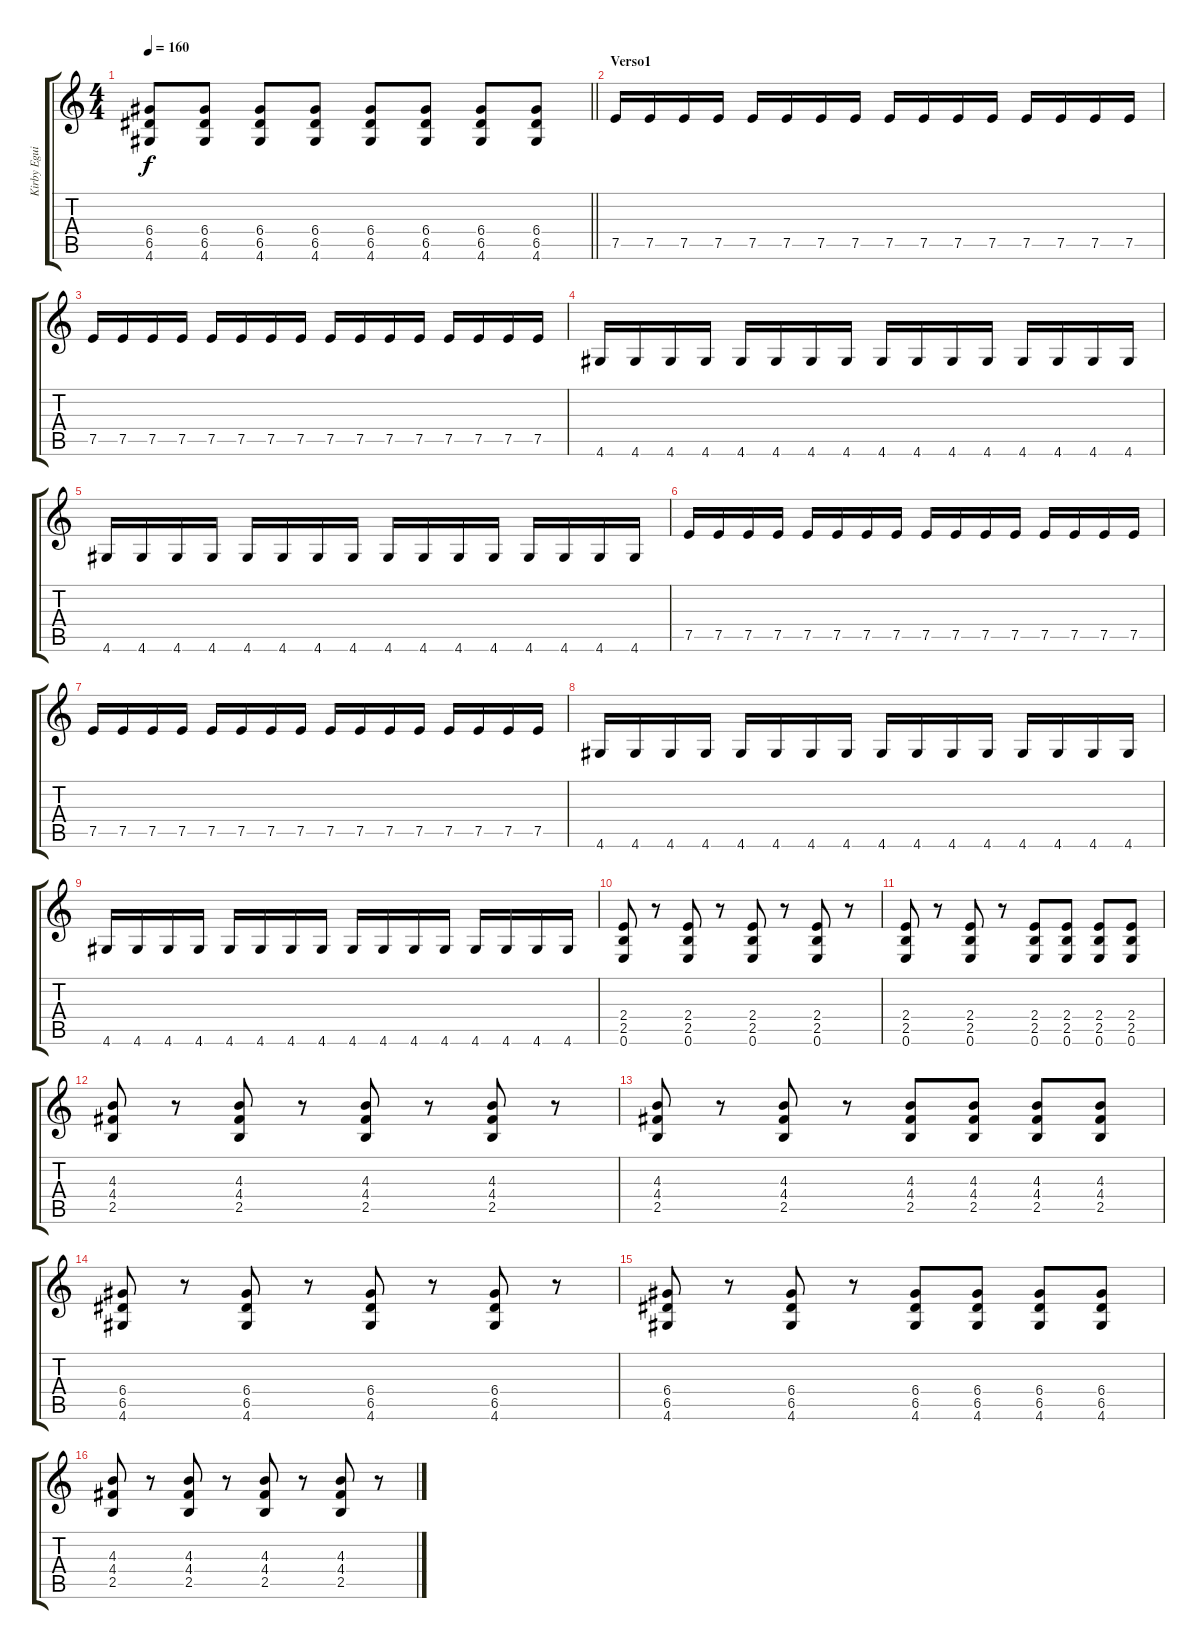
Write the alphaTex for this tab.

\track ("Kirby Eguiarte" "Kirby Egui") {instrument distortionguitar}
\staff {score tabs}
\tuning (E4 B3 G3 D3 A2 E2) {hide}
\ts (4 4)
\tempo 160
\clef g2
\barLineRight lightlight
\ks c
(6.4 6.5 4.6).8{dy f} (6.4 6.5 4.6).8 (6.4 6.5 4.6).8 (6.4 6.5 4.6).8 (6.4 6.5 4.6).8 (6.4 6.5 4.6).8 (6.4 6.5 4.6).8 (6.4 6.5 4.6).8 |
\section ("" "Verso1")
7.5.16{volume 6} 7.5.16 7.5.16 7.5.16 7.5.16 7.5.16 7.5.16 7.5.16 7.5.16 7.5.16 7.5.16 7.5.16 7.5.16 7.5.16 7.5.16 7.5.16 |
7.5.16 7.5.16 7.5.16 7.5.16 7.5.16 7.5.16 7.5.16 7.5.16 7.5.16 7.5.16 7.5.16 7.5.16 7.5.16 7.5.16 7.5.16 7.5.16 |
4.6.16 4.6.16 4.6.16 4.6.16 4.6.16 4.6.16 4.6.16 4.6.16 4.6.16 4.6.16 4.6.16 4.6.16 4.6.16 4.6.16 4.6.16 4.6.16 |
4.6.16 4.6.16 4.6.16 4.6.16 4.6.16 4.6.16 4.6.16 4.6.16 4.6.16 4.6.16 4.6.16 4.6.16 4.6.16 4.6.16 4.6.16 4.6.16 |
7.5.16{volume 6} 7.5.16 7.5.16 7.5.16 7.5.16 7.5.16 7.5.16 7.5.16 7.5.16 7.5.16 7.5.16 7.5.16 7.5.16 7.5.16 7.5.16 7.5.16 |
7.5.16 7.5.16 7.5.16 7.5.16 7.5.16 7.5.16 7.5.16 7.5.16 7.5.16 7.5.16 7.5.16 7.5.16 7.5.16 7.5.16 7.5.16 7.5.16 |
4.6.16 4.6.16 4.6.16 4.6.16 4.6.16 4.6.16 4.6.16 4.6.16 4.6.16 4.6.16 4.6.16 4.6.16 4.6.16 4.6.16 4.6.16 4.6.16 |
4.6.16 4.6.16 4.6.16 4.6.16 4.6.16 4.6.16 4.6.16 4.6.16 4.6.16 4.6.16 4.6.16 4.6.16 4.6.16 4.6.16 4.6.16 4.6.16 |
(2.4 2.5 0.6).8{volume 13} r.8 (2.4 2.5 0.6).8 r.8 (2.4 2.5 0.6).8 r.8 (2.4 2.5 0.6).8 r.8 |
(2.4 2.5 0.6).8 r.8 (2.4 2.5 0.6).8 r.8 (2.4 2.5 0.6).8 (2.4 2.5 0.6).8 (2.4 2.5 0.6).8 (2.4 2.5 0.6).8 |
(4.3 4.4 2.5).8 r.8 (4.3 4.4 2.5).8 r.8 (4.3 4.4 2.5).8 r.8 (4.3 4.4 2.5).8 r.8 |
(4.3 4.4 2.5).8 r.8 (4.3 4.4 2.5).8 r.8 (4.3 4.4 2.5).8 (4.3 4.4 2.5).8 (4.3 4.4 2.5).8 (4.3 4.4 2.5).8 |
(6.4 6.5 4.6).8 r.8 (6.4 6.5 4.6).8 r.8 (6.4 6.5 4.6).8 r.8 (6.4 6.5 4.6).8 r.8 |
(6.4 6.5 4.6).8 r.8 (6.4 6.5 4.6).8 r.8 (6.4 6.5 4.6).8 (6.4 6.5 4.6).8 (6.4 6.5 4.6).8 (6.4 6.5 4.6).8 |
(4.3 4.4 2.5).8 r.8 (4.3 4.4 2.5).8 r.8 (4.3 4.4 2.5).8 r.8 (4.3 4.4 2.5).8 r.8
